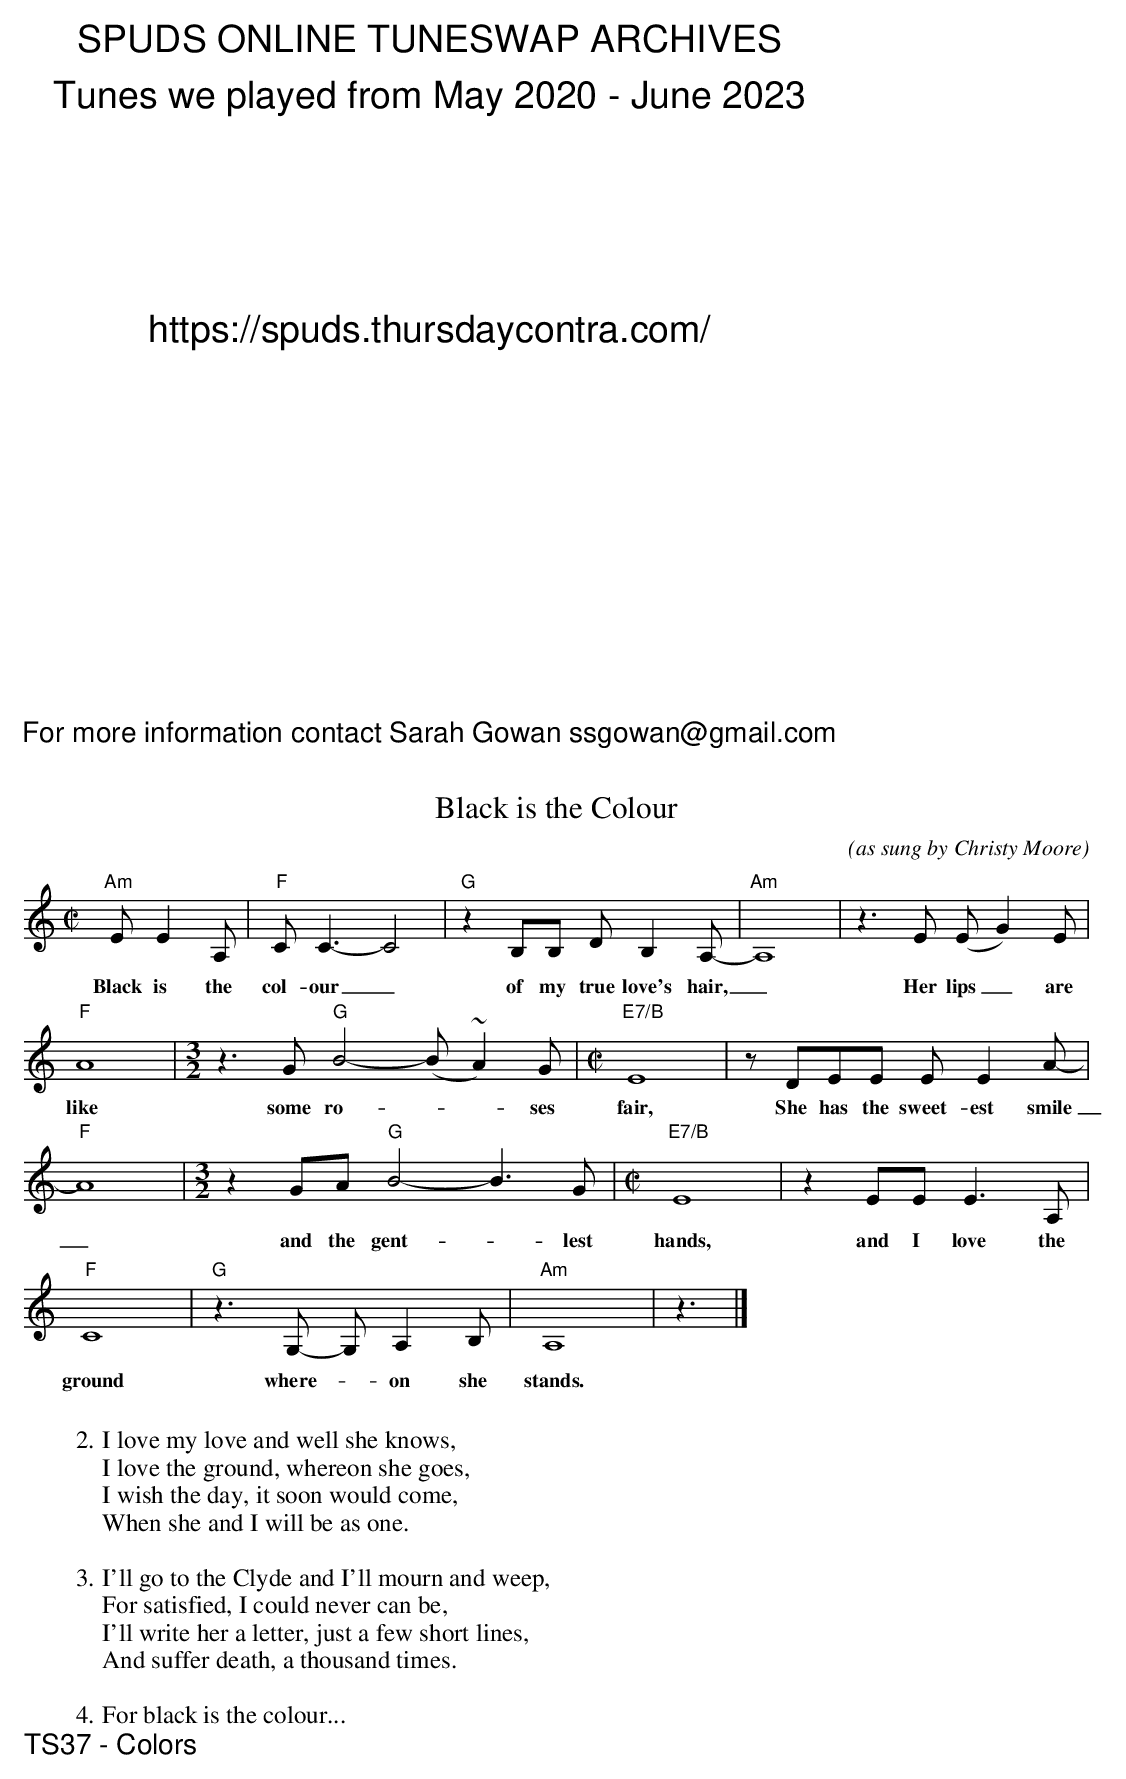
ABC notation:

X:1
T:Black is the Colour
C:(as sung by Christy Moore)
M: C|
L: 1/8
K: Am
"Am"EE2A,|"F"CC3-C4 | "G"z2B,B, DB,2A,- | "Am"A,8 | z3E (EG2)E |
w: Black is the col-our_ of my true love's hair,_ Her lips_ are
"F"A8 | [M:3/2]z3G "G"B4- (B~A2)G | [M:C|]"E7/B"E8 | zDEE EE2A- |
w: like some ro---ses fair, She has the sweet-est smile
"F"A8 | [M:3/2]z2GA "G"B4- B3G | [M:C|]"E7/B"E8 | z2EE E3A, |
w: _ and the gent--lest hands,  and I love the
"F"C8 | "G"z3G,- G,A,2B, | "Am"A,8 | z3 |]
w: ground where--on she stands.
W:
W: 2. I love my love and well she knows,
W:I love the ground, whereon she goes,
W:I wish the day, it soon would come,
W:When she and I will be as one.
W:
W:3. I'll go to the Clyde and I'll mourn and weep,
W:For satisfied, I could never can be,
W:I'll write her a letter, just a few short lines,
W:And suffer death, a thousand times.
W:
W:4. For black is the colour...
